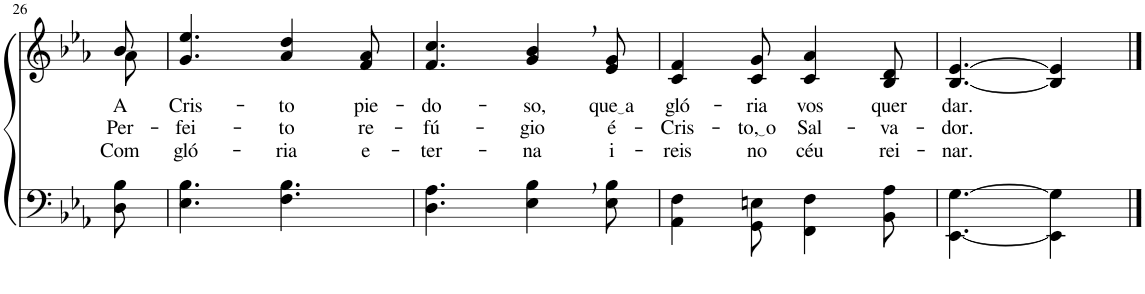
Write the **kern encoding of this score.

**kern	**kern	**text	**text	**text
*part2	*part1	*part1	*part1	*part1
*staff2	*staff1	*staff1	*staff1	*staff1
*I"Parte III e IV	*I"Parte I e II	*	*	*
!!LO:PB:g=z
*clefF4	*clefG2	*	*	*
*Trd-1c-2	*Trd-1c-2	*	*	*
*k[b-e-a-]	*k[b-e-a-]	*	*	*
*M6/8	*M6/8	*	*	*
=26	=26	=26	=26	=26
*	*^	*	*	*
!	!	!	!LO:LY:b	!LO:LY:b	!LO:LY:b
8D\ 8B-\	8b-/	8a-\	A	Per-	Com
=27	=27	=27	=27	=27	=27
!	!	!	!LO:LY:b	!LO:LY:b	!LO:LY:b
*	*v	*v	*	*	*
4.E-\ 4.B-\	4.g/ 4.ee-/	Cris-	-fei-	gló-
!	!	!LO:LY:b	!LO:LY:b	!LO:LY:b
4.F\ 4.B-\	4a-/ 4dd/	-to	-to	-ria
!	!	!LO:LY:b	!LO:LY:b	!LO:LY:b
.	8f/ 8a-/	pie-	re-	e-
=28	=28	=28	=28	=28
!	!	!LO:LY:b	!LO:LY:b	!LO:LY:b
4.D\ 4.A-\	4.f/ 4.cc/	-do-	-fú-	-ter-
!	!	!LO:LY:b	!LO:LY:b	!LO:LY:b
4E-\, 4B-\,	4g/, 4b-/,	-so,	-gio	-na
!	!	!LO:LY:b	!LO:LY:b	!LO:LY:b
8E-\ 8B-\	8e-/ 8g/	que a	é-	i-
=29	=29	=29	=29	=29
!	!	!LO:LY:b	!LO:LY:b	!LO:LY:b
4AA-\ 4F\	4c/ 4f/	gló-	-Cris-	-reis
!	!	!LO:LY:b	!LO:LY:b	!LO:LY:b
8GG\ 8En\	8c/ 8g/	-ria	to, o	no
!	!	!LO:LY:b	!LO:LY:b	!LO:LY:b
4FF\ 4F\	4c/ 4a-/	vos	Sal-	céu
!	!	!LO:LY:b	!LO:LY:b	!LO:LY:b
8BB-\ 8A-\	8B-/ 8d/	quer	-va-	rei-
=30	=30	=30	=30	=30
!	!	!LO:LY:b	!LO:LY:b	!LO:LY:b
[4.EE-\ [4.G\	[4.B-/ [4.e-/	dar.	-dor.	-nar.
4EE-\] 4G\]	4B-/] 4e-/]	.	.	.
==	==	==	==	==
*-	*-	*-	*-	*-
